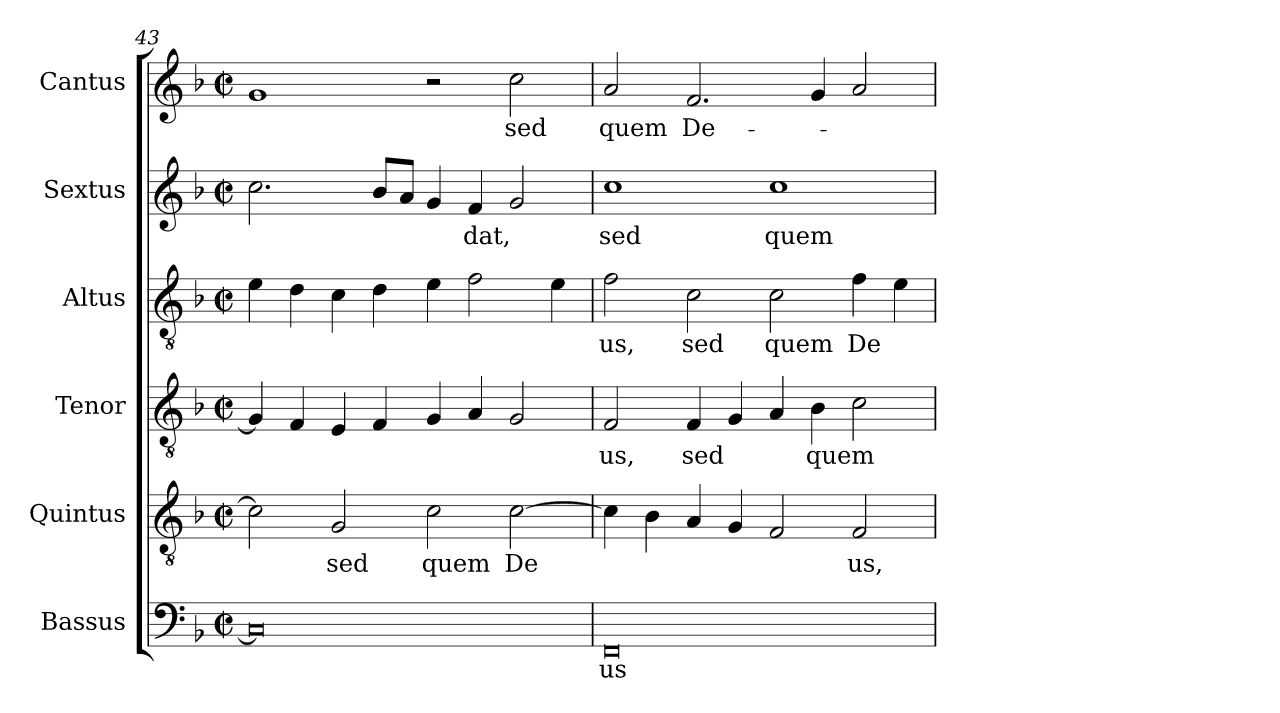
**kern	**text	**kern	**text	**kern	**text	**kern	**text	**kern	**text	**kern	**text
*part6	*part6	*part5	*part5	*part4	*part4	*part3	*part3	*part2	*part2	*part1	*part1
*staff6	*staff6	*staff5	*staff5	*staff4	*staff4	*staff3	*staff3	*staff2	*staff2	*staff1	*staff1
*I"Bassus	*	*I"Quintus	*	*I"Tenor	*	*I"Altus	*	*I"Sextus	*	*I"Cantus	*
*clefF4	*	*clefGv2	*	*clefGv2	*	*clefGv2	*	*clefG2	*	*clefG2	*
*k[b-]	*	*k[b-]	*	*k[b-]	*	*k[b-]	*	*k[b-]	*	*k[b-]	*
*F:	*	*F:	*	*F:	*	*F:	*	*F:	*	*F:	*
*M2/2	*	*M2/2	*	*M2/2	*	*M2/2	*	*M2/2	*	*M2/2	*
*met(c|)	*	*met(c|)	*	*met(c|)	*	*met(c|)	*	*met(c|)	*	*met(c|)	*
=43	=43	=43	=43	=43	=43	=43	=43	=43	=43	=43	=43
0C]	.	2c\]	.	4G/]	.	4e\	.	2.cc\	.	1g	.
.	.	.	.	4F/	.	4d\	.	.	.	.	.
!	!	!	!LO:LY:b:cj	!	!	!	!	!	!	!	!
.	.	2G/	sed	4E/	.	4c\	.	.	.	.	.
.	.	.	.	4F/	.	4d\	.	8b-/L	.	.	.
.	.	.	.	.	.	.	.	8a/J	.	.	.
!	!	!	!LO:LY:b:cj	!	!	!	!	!	!	!	!
.	.	2c\	quem	4G/	.	4e\	.	4g/	.	2r	.
!	!	!	!	!	!	!	!	!	!LO:LY:b	!	!
.	.	.	.	4A/	.	2f\	.	4f/	dat,	.	.
!	!	!	!LO:LY:b	!	!	!	!	!	!	!	!LO:LY:b:cj
.	.	[>2c\	De	2G/	.	.	.	2g/	.	2cc\	sed
.	.	.	.	.	.	4e\	.	.	.	.	.
=44	=44	=44	=44	=44	=44	=44	=44	=44	=44	=44	=44
!	!LO:LY:b:cj	!	!	!	!LO:LY:b:cj	!	!LO:LY:b:cj	!	!LO:LY:b:cj	!	!LO:LY:b:cj
0FF	us	4c\]	.	2F/	us,	2f\	us,	1cc	sed	2a/	quem
.	.	4B-\	.	.	.	.	.	.	.	.	.
!	!	!	!	!	!LO:LY:b	!	!LO:LY:b:cj	!	!	!	!LO:LY:b
.	.	4A/	.	4F/	sed	2c\	sed	.	.	2.f/	De-
.	.	4G/	.	4G/	.	.	.	.	.	.	.
!	!	!	!	!	!	!	!LO:LY:b:cj	!	!LO:LY:b:cj	!	!
.	.	2F/	.	4A/	.	2c\	quem	1cc	quem	.	.
!	!	!	!	!	!LO:LY:b	!	!	!	!	!	!
.	.	.	.	4B-\	quem	.	.	.	.	4g/	.
!	!	!	!LO:LY:b:cj	!	!	!	!LO:LY:b	!	!	!	!
.	.	2F/	us,	2c\	.	4f\	De	.	.	2a/	.
.	.	.	.	.	.	4e\	.	.	.	.	.
=	=	=	=	=	=	=	=	=	=	=	=
*-	*-	*-	*-	*-	*-	*-	*-	*-	*-	*-	*-
